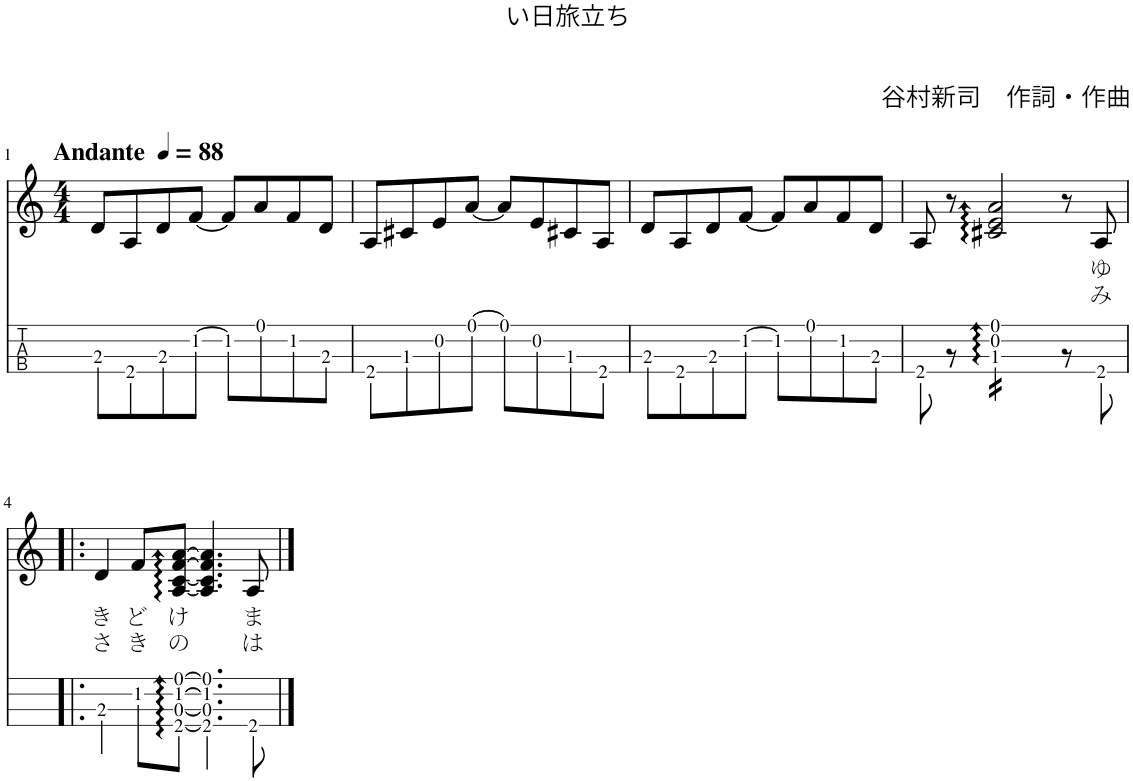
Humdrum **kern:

**kern	**kern	**text	**text
*part1	*part1	*part1	*part1
*staff2	*staff1	*staff1	*staff1
*I"ウクレレ	*	*	*
*stria4	*	*	*
*	*clefG2	*	*
*k[]	*k[]	*	*
*M4/4	*M4/4	*	*
=	=	=	=
8d\L	8d/L	.	.
8A\	8A/	.	.
8d\	8d/	.	.
[8f\J	[8f/J	.	.
8f\L]	8f/L]	.	.
8a\	8a/	.	.
8f\	8f/	.	.
8d\J	8d/J	.	.
=1	=1	=1	=1
8A\L	8A/L	.	.
8c#\	8c#X/	.	.
8e\	8e/	.	.
[8a\J	[8a/J	.	.
8a\L]	8a/L]	.	.
8e\	8e/	.	.
8c#X\	8c#X/	.	.
8A\J	8A/J	.	.
=2	=2	=2	=2
8d\L	8d/L	.	.
8A\	8A/	.	.
8d\	8d/	.	.
[8f\J	[8f/J	.	.
8f\L]	8f/L]	.	.
8a\	8a/	.	.
8f\	8f/	.	.
8d\J	8d/J	.	.
=3	=3	=3	=3
8A\	8A/	.	.
8r	8r	.	.
2c#\:: 2e\:: 2a\::	2c#X/:: 2e/:: 2a/::	.	.
8r	8r	.	.
!	!	!LO:LY:b	!LO:LY:b
8A\	8A/	ゆ	み
!!LO:LB:g=z
=4!|:	=4!|:	=4!|:	=4!|:
!	!	!LO:LY:b	!LO:LY:b
4d\	4d/	き	さ
!	!	!LO:LY:b	!LO:LY:b
8f\L	8f/L	ど	き
!	!	!LO:LY:b	!LO:LY:b
[8A\:: [8c\:: [8f\:: [8a\::J	[8A/:: [8c/:: [8f/:: [8a/::J	け	の
4.A\] 4.c\] 4.f\] 4.a\]	4.A/] 4.c/] 4.f/] 4.a/]	.	.
!	!	!LO:LY:b	!LO:LY:b
8A\	8A/	ま	は
==	==	==	==
*-	*-	*-	*-
